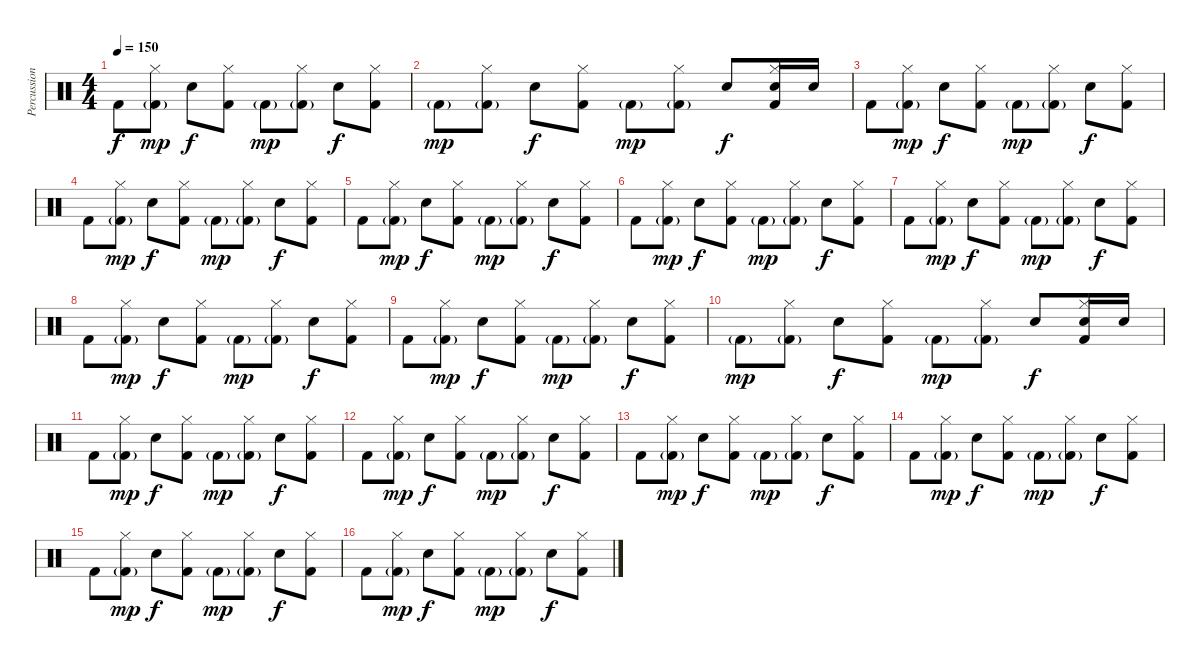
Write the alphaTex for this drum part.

\track ("Percussions" "Percussion") {instrument percussion}
\staff {score}
\articulation defaults
\ts (4 4)
\tempo 150
\clef neutral
\ks c "Kick (hit) 2".8{dy f}
("Kick (hit) 2"{g} "Hi-Hat (closed)").8{dy mp} "Snare (hit) 2".8{dy f} ("Kick (hit) 2" "Hi-Hat (closed)").8 "Kick (hit) 2"{g}.8{dy mp} ("Kick (hit) 2"{g} "Hi-Hat (closed)").8 "Snare (hit) 2".8{dy f} ("Kick (hit) 2" "Hi-Hat (closed)").8 |
"Kick (hit) 2"{g}.8{dy mp} ("Kick (hit) 2"{g} "Hi-Hat (closed)").8 "Snare (hit) 2".8{dy f} ("Kick (hit) 2" "Hi-Hat (closed)").8 "Kick (hit) 2"{g}.8{dy mp} ("Kick (hit) 2"{g} "Hi-Hat (closed)").8 "Snare (hit) 2".8{dy f} ("Kick (hit) 2" "Snare (hit) 2" "Hi-Hat (closed)").16 "Snare (hit) 2".16 |
"Kick (hit) 2".8 ("Kick (hit) 2"{g} "Hi-Hat (closed)").8{dy mp} "Snare (hit) 2".8{dy f} ("Kick (hit) 2" "Hi-Hat (closed)").8 "Kick (hit) 2"{g}.8{dy mp} ("Kick (hit) 2"{g} "Hi-Hat (closed)").8 "Snare (hit) 2".8{dy f} ("Kick (hit) 2" "Hi-Hat (closed)").8 |
"Kick (hit) 2".8 ("Kick (hit) 2"{g} "Hi-Hat (closed)").8{dy mp} "Snare (hit) 2".8{dy f} ("Kick (hit) 2" "Hi-Hat (closed)").8 "Kick (hit) 2"{g}.8{dy mp} ("Kick (hit) 2"{g} "Hi-Hat (closed)").8 "Snare (hit) 2".8{dy f} ("Kick (hit) 2" "Hi-Hat (closed)").8 |
"Kick (hit) 2".8 ("Kick (hit) 2"{g} "Hi-Hat (closed)").8{dy mp} "Snare (hit) 2".8{dy f} ("Kick (hit) 2" "Hi-Hat (closed)").8 "Kick (hit) 2"{g}.8{dy mp} ("Kick (hit) 2"{g} "Hi-Hat (closed)").8 "Snare (hit) 2".8{dy f} ("Kick (hit) 2" "Hi-Hat (closed)").8 |
"Kick (hit) 2".8 ("Kick (hit) 2"{g} "Hi-Hat (closed)").8{dy mp} "Snare (hit) 2".8{dy f} ("Kick (hit) 2" "Hi-Hat (closed)").8 "Kick (hit) 2"{g}.8{dy mp} ("Kick (hit) 2"{g} "Hi-Hat (closed)").8 "Snare (hit) 2".8{dy f} ("Kick (hit) 2" "Hi-Hat (closed)").8 |
"Kick (hit) 2".8 ("Kick (hit) 2"{g} "Hi-Hat (closed)").8{dy mp} "Snare (hit) 2".8{dy f} ("Kick (hit) 2" "Hi-Hat (closed)").8 "Kick (hit) 2"{g}.8{dy mp} ("Kick (hit) 2"{g} "Hi-Hat (closed)").8 "Snare (hit) 2".8{dy f} ("Kick (hit) 2" "Hi-Hat (closed)").8 |
"Kick (hit) 2".8 ("Kick (hit) 2"{g} "Hi-Hat (closed)").8{dy mp} "Snare (hit) 2".8{dy f} ("Kick (hit) 2" "Hi-Hat (closed)").8 "Kick (hit) 2"{g}.8{dy mp} ("Kick (hit) 2"{g} "Hi-Hat (closed)").8 "Snare (hit) 2".8{dy f} ("Kick (hit) 2" "Hi-Hat (closed)").8 |
"Kick (hit) 2".8 ("Kick (hit) 2"{g} "Hi-Hat (closed)").8{dy mp} "Snare (hit) 2".8{dy f} ("Kick (hit) 2" "Hi-Hat (closed)").8 "Kick (hit) 2"{g}.8{dy mp} ("Kick (hit) 2"{g} "Hi-Hat (closed)").8 "Snare (hit) 2".8{dy f} ("Kick (hit) 2" "Hi-Hat (closed)").8 |
"Kick (hit) 2"{g}.8{dy mp} ("Kick (hit) 2"{g} "Hi-Hat (closed)").8 "Snare (hit) 2".8{dy f} ("Kick (hit) 2" "Hi-Hat (closed)").8 "Kick (hit) 2"{g}.8{dy mp} ("Kick (hit) 2"{g} "Hi-Hat (closed)").8 "Snare (hit) 2".8{dy f} ("Kick (hit) 2" "Snare (hit) 2" "Hi-Hat (closed)").16 "Snare (hit) 2".16 |
"Kick (hit) 2".8 ("Kick (hit) 2"{g} "Hi-Hat (closed)").8{dy mp} "Snare (hit) 2".8{dy f} ("Kick (hit) 2" "Hi-Hat (closed)").8 "Kick (hit) 2"{g}.8{dy mp} ("Kick (hit) 2"{g} "Hi-Hat (closed)").8 "Snare (hit) 2".8{dy f} ("Kick (hit) 2" "Hi-Hat (closed)").8 |
"Kick (hit) 2".8 ("Kick (hit) 2"{g} "Hi-Hat (closed)").8{dy mp} "Snare (hit) 2".8{dy f} ("Kick (hit) 2" "Hi-Hat (closed)").8 "Kick (hit) 2"{g}.8{dy mp} ("Kick (hit) 2"{g} "Hi-Hat (closed)").8 "Snare (hit) 2".8{dy f} ("Kick (hit) 2" "Hi-Hat (closed)").8 |
"Kick (hit) 2".8 ("Kick (hit) 2"{g} "Hi-Hat (closed)").8{dy mp} "Snare (hit) 2".8{dy f} ("Kick (hit) 2" "Hi-Hat (closed)").8 "Kick (hit) 2"{g}.8{dy mp} ("Kick (hit) 2"{g} "Hi-Hat (closed)").8 "Snare (hit) 2".8{dy f} ("Kick (hit) 2" "Hi-Hat (closed)").8 |
"Kick (hit) 2".8 ("Kick (hit) 2"{g} "Hi-Hat (closed)").8{dy mp} "Snare (hit) 2".8{dy f} ("Kick (hit) 2" "Hi-Hat (closed)").8 "Kick (hit) 2"{g}.8{dy mp} ("Kick (hit) 2"{g} "Hi-Hat (closed)").8 "Snare (hit) 2".8{dy f} ("Kick (hit) 2" "Hi-Hat (closed)").8 |
"Kick (hit) 2".8 ("Kick (hit) 2"{g} "Hi-Hat (closed)").8{dy mp} "Snare (hit) 2".8{dy f} ("Kick (hit) 2" "Hi-Hat (closed)").8 "Kick (hit) 2"{g}.8{dy mp} ("Kick (hit) 2"{g} "Hi-Hat (closed)").8 "Snare (hit) 2".8{dy f} ("Kick (hit) 2" "Hi-Hat (closed)").8 |
"Kick (hit) 2".8 ("Kick (hit) 2"{g} "Hi-Hat (closed)").8{dy mp} "Snare (hit) 2".8{dy f} ("Kick (hit) 2" "Hi-Hat (closed)").8 "Kick (hit) 2"{g}.8{dy mp} ("Kick (hit) 2"{g} "Hi-Hat (closed)").8 "Snare (hit) 2".8{dy f} ("Kick (hit) 2" "Hi-Hat (closed)").8
